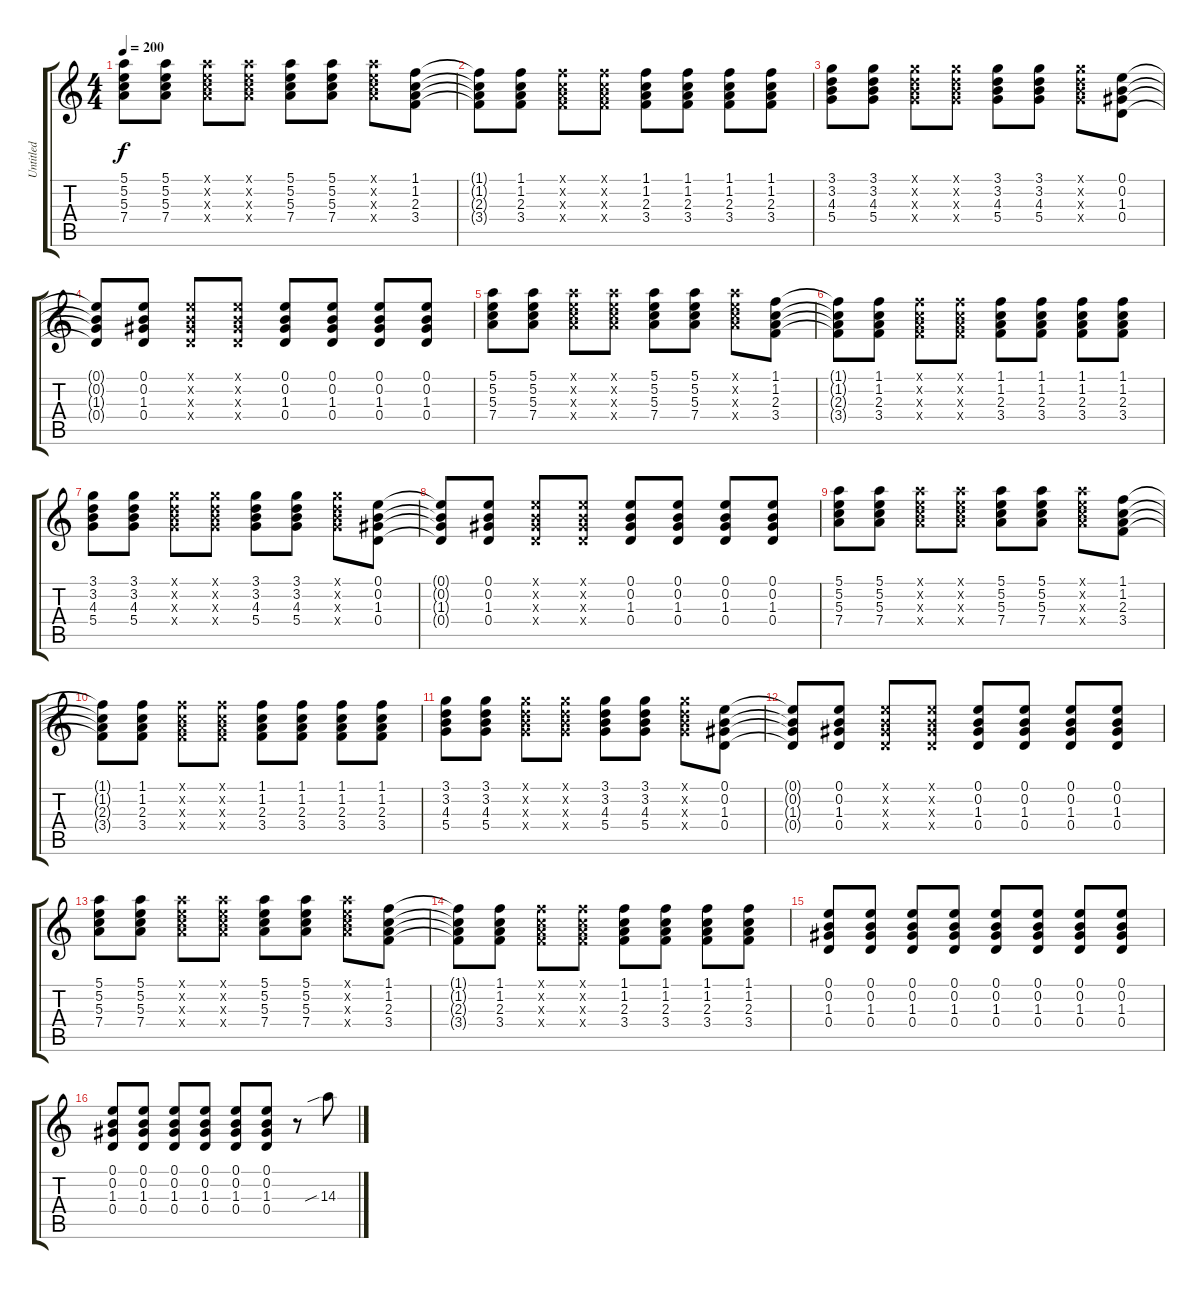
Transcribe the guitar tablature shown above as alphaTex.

\track ("Untitled" "Untitled") {instrument distortionguitar}
\staff {score tabs}
\tuning (E4 B3 G3 D3 A2 E2) {hide}
\ts (4 4)
\tempo 200
\clef g2
\ks c
(5.1 5.2 5.3 7.4).8{dy f} (5.1 5.2 5.3 7.4).8 (5.1{x} 5.2{x} 5.3{x} 7.4{x}).8 (5.1{x} 5.2{x} 5.3{x} 7.4{x}).8 (5.1 5.2 5.3 7.4).8 (5.1 5.2 5.3 7.4).8 (5.1{x} 5.2{x} 5.3{x} 7.4{x}).8 (1.1 1.2 2.3 3.4).8 |
(1.1{t} 1.2{t} 2.3{t} 3.4{t}).8 (1.1 1.2 2.3 3.4).8 (1.1{x} 1.2{x} 2.3{x} 3.4{x}).8 (1.1{x} 1.2{x} 2.3{x} 3.4{x}).8 (1.1 1.2 2.3 3.4).8 (1.1 1.2 2.3 3.4).8 (1.1 1.2 2.3 3.4).8 (1.1 1.2 2.3 3.4).8 |
(3.1 3.2 4.3 5.4).8 (3.1 3.2 4.3 5.4).8 (3.1{x} 3.2{x} 4.3{x} 5.4{x}).8 (3.1{x} 3.2{x} 4.3{x} 5.4{x}).8 (3.1 3.2 4.3 5.4).8 (3.1 3.2 4.3 5.4).8 (3.1{x} 3.2{x} 4.3{x} 5.4{x}).8 (0.1 0.2 1.3 0.4).8 |
(0.1{t} 0.2{t} 1.3{t} 0.4{t}).8 (0.1 0.2 1.3 0.4).8 (0.1{x} 0.2{x} 1.3{x} 0.4{x}).8 (0.1{x} 0.2{x} 1.3{x} 0.4{x}).8 (0.1 0.2 1.3 0.4).8 (0.1 0.2 1.3 0.4).8 (0.1 0.2 1.3 0.4).8 (0.1 0.2 1.3 0.4).8 |
(5.1 5.2 5.3 7.4).8 (5.1 5.2 5.3 7.4).8 (5.1{x} 5.2{x} 5.3{x} 7.4{x}).8 (5.1{x} 5.2{x} 5.3{x} 7.4{x}).8 (5.1 5.2 5.3 7.4).8 (5.1 5.2 5.3 7.4).8 (5.1{x} 5.2{x} 5.3{x} 7.4{x}).8 (1.1 1.2 2.3 3.4).8 |
(1.1{t} 1.2{t} 2.3{t} 3.4{t}).8 (1.1 1.2 2.3 3.4).8 (1.1{x} 1.2{x} 2.3{x} 3.4{x}).8 (1.1{x} 1.2{x} 2.3{x} 3.4{x}).8 (1.1 1.2 2.3 3.4).8 (1.1 1.2 2.3 3.4).8 (1.1 1.2 2.3 3.4).8 (1.1 1.2 2.3 3.4).8 |
(3.1 3.2 4.3 5.4).8 (3.1 3.2 4.3 5.4).8 (3.1{x} 3.2{x} 4.3{x} 5.4{x}).8 (3.1{x} 3.2{x} 4.3{x} 5.4{x}).8 (3.1 3.2 4.3 5.4).8 (3.1 3.2 4.3 5.4).8 (3.1{x} 3.2{x} 4.3{x} 5.4{x}).8 (0.1 0.2 1.3 0.4).8 |
(0.1{t} 0.2{t} 1.3{t} 0.4{t}).8 (0.1 0.2 1.3 0.4).8 (0.1{x} 0.2{x} 1.3{x} 0.4{x}).8 (0.1{x} 0.2{x} 1.3{x} 0.4{x}).8 (0.1 0.2 1.3 0.4).8 (0.1 0.2 1.3 0.4).8 (0.1 0.2 1.3 0.4).8 (0.1 0.2 1.3 0.4).8 |
(5.1 5.2 5.3 7.4).8 (5.1 5.2 5.3 7.4).8 (5.1{x} 5.2{x} 5.3{x} 7.4{x}).8 (5.1{x} 5.2{x} 5.3{x} 7.4{x}).8 (5.1 5.2 5.3 7.4).8 (5.1 5.2 5.3 7.4).8 (5.1{x} 5.2{x} 5.3{x} 7.4{x}).8 (1.1 1.2 2.3 3.4).8 |
(1.1{t} 1.2{t} 2.3{t} 3.4{t}).8 (1.1 1.2 2.3 3.4).8 (1.1{x} 1.2{x} 2.3{x} 3.4{x}).8 (1.1{x} 1.2{x} 2.3{x} 3.4{x}).8 (1.1 1.2 2.3 3.4).8 (1.1 1.2 2.3 3.4).8 (1.1 1.2 2.3 3.4).8 (1.1 1.2 2.3 3.4).8 |
(3.1 3.2 4.3 5.4).8 (3.1 3.2 4.3 5.4).8 (3.1{x} 3.2{x} 4.3{x} 5.4{x}).8 (3.1{x} 3.2{x} 4.3{x} 5.4{x}).8 (3.1 3.2 4.3 5.4).8 (3.1 3.2 4.3 5.4).8 (3.1{x} 3.2{x} 4.3{x} 5.4{x}).8 (0.1 0.2 1.3 0.4).8 |
(0.1{t} 0.2{t} 1.3{t} 0.4{t}).8 (0.1 0.2 1.3 0.4).8 (0.1{x} 0.2{x} 1.3{x} 0.4{x}).8 (0.1{x} 0.2{x} 1.3{x} 0.4{x}).8 (0.1 0.2 1.3 0.4).8 (0.1 0.2 1.3 0.4).8 (0.1 0.2 1.3 0.4).8 (0.1 0.2 1.3 0.4).8 |
(5.1 5.2 5.3 7.4).8 (5.1 5.2 5.3 7.4).8 (5.1{x} 5.2{x} 5.3{x} 7.4{x}).8 (5.1{x} 5.2{x} 5.3{x} 7.4{x}).8 (5.1 5.2 5.3 7.4).8 (5.1 5.2 5.3 7.4).8 (5.1{x} 5.2{x} 5.3{x} 7.4{x}).8 (1.1 1.2 2.3 3.4).8 |
(1.1{t} 1.2{t} 2.3{t} 3.4{t}).8 (1.1 1.2 2.3 3.4).8 (1.1{x} 1.2{x} 2.3{x} 3.4{x}).8 (1.1{x} 1.2{x} 2.3{x} 3.4{x}).8 (1.1 1.2 2.3 3.4).8 (1.1 1.2 2.3 3.4).8 (1.1 1.2 2.3 3.4).8 (1.1 1.2 2.3 3.4).8 |
(0.1 0.2 1.3 0.4).8 (0.1 0.2 1.3 0.4).8 (0.1 0.2 1.3 0.4).8 (0.1 0.2 1.3 0.4).8 (0.1 0.2 1.3 0.4).8 (0.1 0.2 1.3 0.4).8 (0.1 0.2 1.3 0.4).8 (0.1 0.2 1.3 0.4).8 |
(0.1 0.2 1.3 0.4).8 (0.1 0.2 1.3 0.4).8 (0.1 0.2 1.3 0.4).8 (0.1 0.2 1.3 0.4).8 (0.1 0.2 1.3 0.4).8 (0.1 0.2 1.3 0.4).8 r.8 14.3{sib}.8
